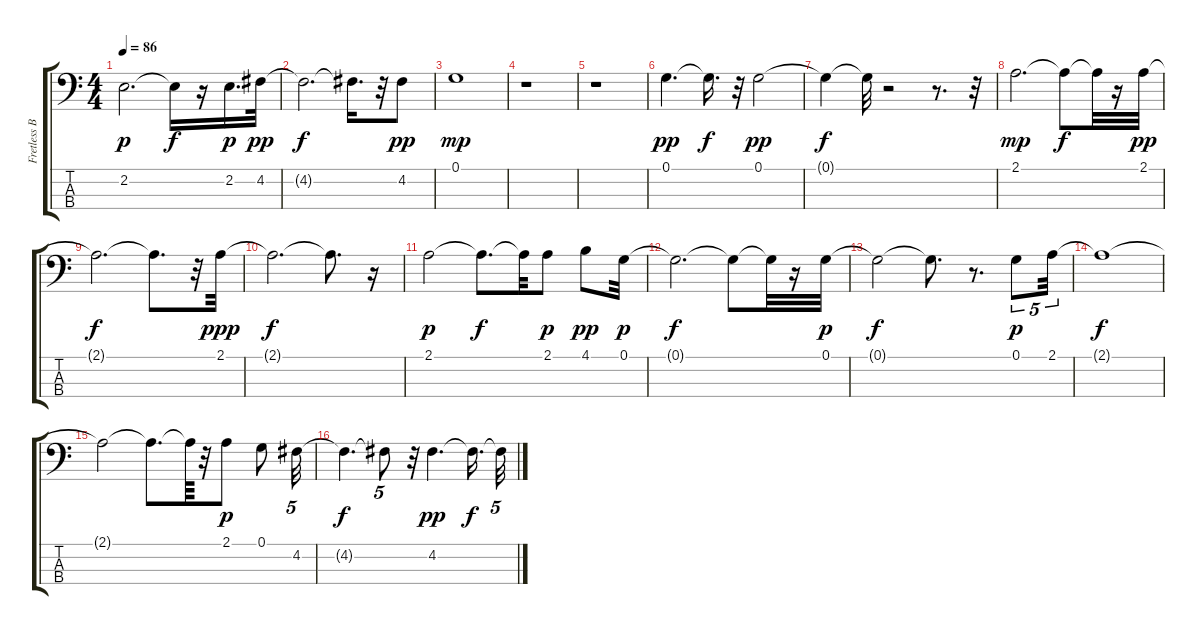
\track ("Fretless Bass" "Fretless B") {instrument fretlessbass}
\staff {score tabs}
\tuning (G2 D2 A1 E1) {hide}
\ts (4 4)
\tempo 86
\clef f4
\ks c
2.2.2{d dy p} 2.2{t}.16{dy f} r.16 2.2.16{d dy p volume 15} 4.2.32{dy pp volume 14} |
4.2{t}.2{d dy f} 4.2{t}.16{d} r.32 4.2.8{dy pp volume 14} |
0.1.1{dy mp} |
r.1 |
r.1 |
0.1.4{d dy pp} 0.1{t}.16{d dy f} r.32 0.1.2{dy pp} |
0.1{t}.4{dy f} 0.1{t}.32 r.2 r.8{d} r.32 |
2.1.2{d dy mp} 2.1{t}.8{dy f} 2.1{t}.32 r.16 2.1.32{dy pp volume 13} |
2.1{t}.2{d dy f} 2.1{t}.8{d} r.32 2.1.32{dy ppp} |
2.1{t}.2{d dy f} 2.1{t}.8{d} r.16 |
2.1.2{dy p volume 12} 2.1{t}.8{d dy f} 2.1{t}.32 2.1.8{dy p} 4.1.8{dy pp} 0.1.32{dy p} |
0.1{t}.2{d dy f} 0.1{t}.8 0.1{t}.32 r.16 0.1.32{dy p} |
0.1{t}.2{dy f} 0.1{t}.8{d} r.8{d} 0.1.8{tu (5 4) dy p} 2.1.32{tu (5 4)} |
2.1{t}.1{dy f} |
2.1{t}.2 2.1{t}.8{d} 2.1{t}.64 r.32 2.1.8{dy p} 0.1.8 4.2.32{tu (5 4)} |
4.2{t}.4{d dy f} 4.2{t}.8{tu (5 4)} r.32 4.2.4{d dy pp} 4.2{t}.16{d dy f} 4.2{t}.32{tu (5 4)}
